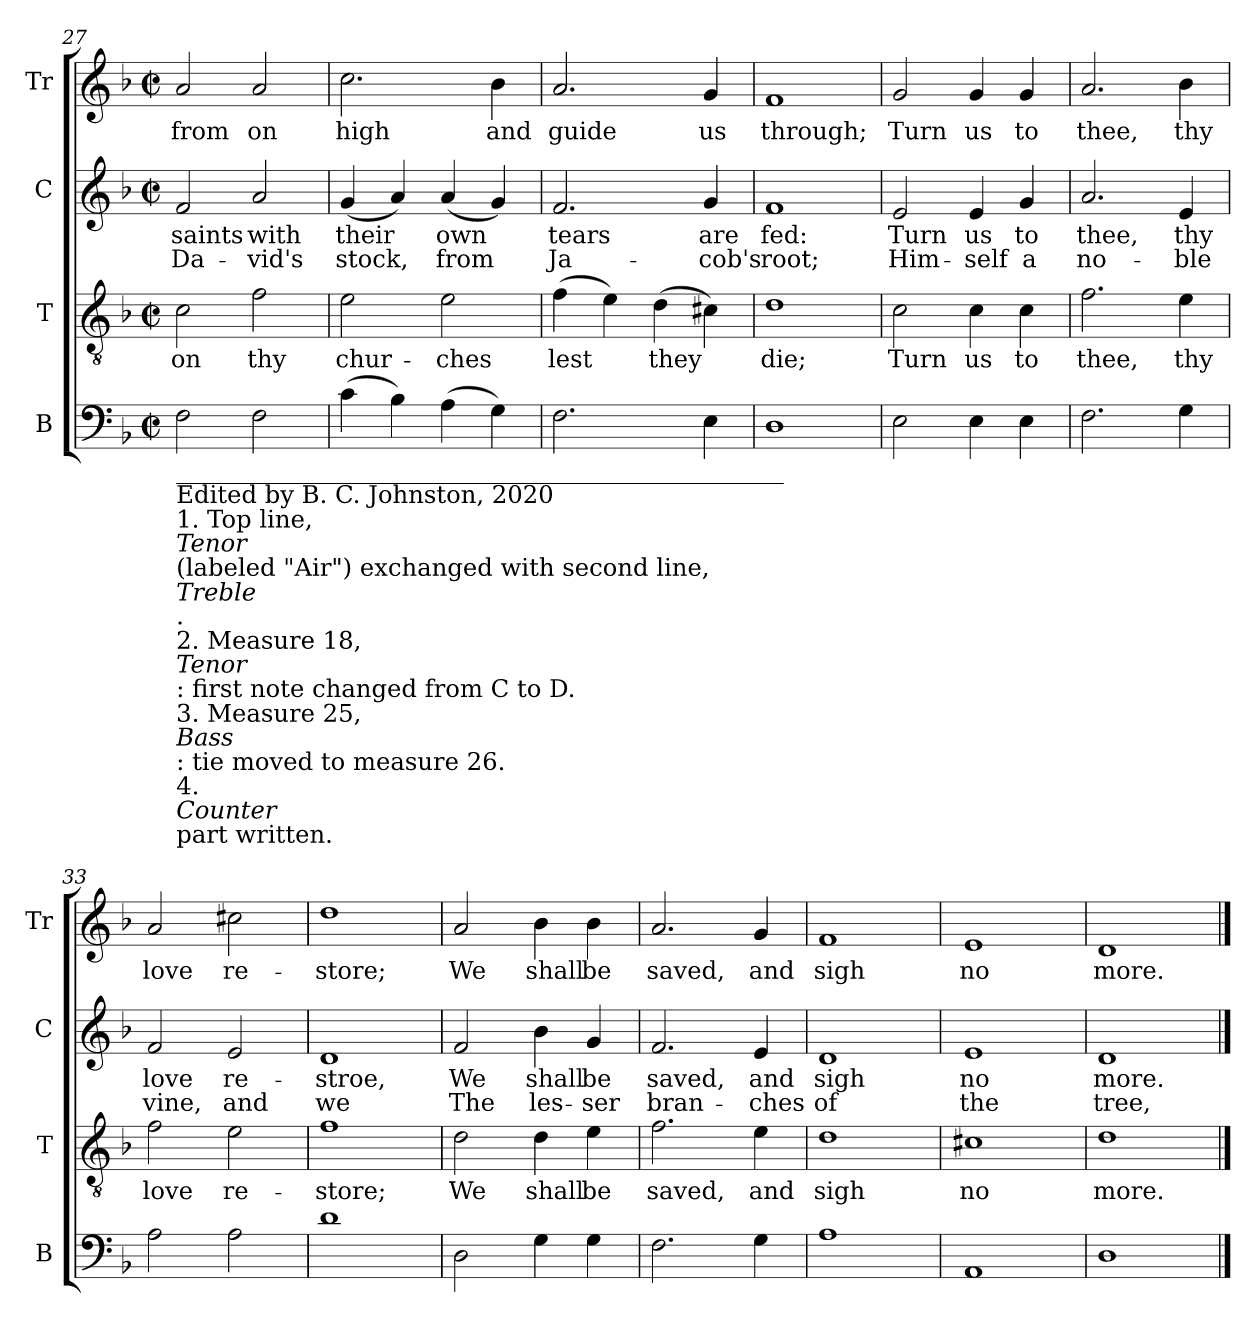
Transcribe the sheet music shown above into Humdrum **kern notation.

**kern	**kern	**text	**kern	**text	**text	**kern	**text
*part4	*part3	*part3	*part2	*part2	*part2	*part1	*part1
*staff4	*staff3	*staff3	*staff2	*staff2	*staff2	*staff1	*staff1
*I"B	*I"T	*	*I"C	*	*	*I"Tr	*
*I'B	*I'T	*	*I'C	*	*	*I'Tr	*
!!LO:LB:g=z
*clefF4	*clefGv2	*	*clefG2	*	*	*clefG2	*
*k[b-]	*k[b-]	*	*k[b-]	*	*	*k[b-]	*
*M2/2	*M2/2	*	*M2/2	*	*	*M2/2	*
*met(c|)	*met(c|)	*	*met(c|)	*	*	*met(c|)	*
=27	=27	=27	=27	=27	=27	=27	=27
!LO:TX:b:t=__________________________________________________	!	!	!	!	!	!	!
!LO:TX:b:t=Edited by B. C. Johnston, 2020	!	!	!	!	!	!	!
!LO:TX:b:t=1. Top line,	!	!	!	!	!	!	!
!LO:TX:b:i:t=Tenor	!	!	!	!	!	!	!
!LO:TX:b:t=(labeled "Air") exchanged with second line,	!	!	!	!	!	!	!
!LO:TX:b:i:t=Treble	!	!	!	!	!	!	!
!LO:TX:b:t=.	!	!	!	!	!	!	!
!LO:TX:b:t=2. Measure 18,	!	!	!	!	!	!	!
!LO:TX:b:i:t=Tenor	!	!	!	!	!	!	!
!LO:TX:b:t=&colon; first note changed from C to D.	!	!	!	!	!	!	!
!LO:TX:b:t=3. Measure 25,	!	!	!	!	!	!	!
!LO:TX:b:i:t=Bass	!	!	!	!	!	!	!
!LO:TX:b:t=&colon; tie moved to measure 26.	!	!	!	!	!	!	!
!LO:TX:b:t=4.	!	!	!	!	!	!	!
!LO:TX:b:i:t=Counter	!	!	!	!	!	!	!
!LO:TX:b:t=part written.	!	!	!	!	!	!	!
!	!	!LO:LY:b	!	!LO:LY:b	!LO:LY:b	!	!LO:LY:b
2F\	2c\	on	2f/	saints	Da-	2a/	from
!	!	!LO:LY:b	!	!LO:LY:b	!LO:LY:b	!	!LO:LY:b
2F\	2f\	thy	2a/	with	-vid's	2a/	on
=28	=28	=28	=28	=28	=28	=28	=28
!	!	!LO:LY:b	!	!LO:LY:b	!LO:LY:b	!	!LO:LY:b
(>4c\	2e\	chur-	(<4g/	their	stock,	2.cc\	high
4B-\)	.	.	4a/)	.	.	.	.
!	!	!LO:LY:b	!	!LO:LY:b	!LO:LY:b	!	!
(>4A\	2e\	-ches	(<4a/	own	from	.	.
!	!	!	!	!	!	!	!LO:LY:b
4G\)	.	.	4g/)	.	.	4b-\	and
=29	=29	=29	=29	=29	=29	=29	=29
!	!	!LO:LY:b	!	!LO:LY:b	!LO:LY:b	!	!LO:LY:b
2.F\	(>4f\	lest	2.f/	tears	Ja-	2.a/	guide
.	4e\)	.	.	.	.	.	.
!	!	!LO:LY:b	!	!	!	!	!
.	(>4d\	they	.	.	.	.	.
!	!	!	!	!LO:LY:b	!LO:LY:b	!	!LO:LY:b
4E\	4c#X\)	.	4g/	are	-cob's	4g/	us
=30	=30	=30	=30	=30	=30	=30	=30
!	!	!LO:LY:b	!	!LO:LY:b	!LO:LY:b	!	!LO:LY:b
1D	1d	die;	1f	fed:	root;	1f	through;
=31	=31	=31	=31	=31	=31	=31	=31
!	!	!LO:LY:b	!	!LO:LY:b	!LO:LY:b	!	!LO:LY:b
2E\	2c\	Turn	2e/	Turn	Him-	2g/	Turn
!	!	!LO:LY:b	!	!LO:LY:b	!LO:LY:b	!	!LO:LY:b
4E\	4c\	us	4e/	us	-self	4g/	us
!	!	!LO:LY:b	!	!LO:LY:b	!LO:LY:b	!	!LO:LY:b
4E\	4c\	to	4g/	to	a	4g/	to
=32	=32	=32	=32	=32	=32	=32	=32
!	!	!LO:LY:b	!	!LO:LY:b	!LO:LY:b	!	!LO:LY:b
2.F\	2.f\	thee,	2.a/	thee,	no-	2.a/	thee,
!	!	!LO:LY:b	!	!LO:LY:b	!LO:LY:b	!	!LO:LY:b
4G\	4e\	thy	4e/	thy	-ble	4b-\	thy
=33	=33	=33	=33	=33	=33	=33	=33
!	!	!LO:LY:b	!	!LO:LY:b	!LO:LY:b	!	!LO:LY:b
2A\	2f\	love	2f/	love	vine,	2a/	love
!	!	!LO:LY:b	!	!LO:LY:b	!LO:LY:b	!	!LO:LY:b
2A\	2e\	re-	2e/	re-	and	2cc#X\	re-
=34	=34	=34	=34	=34	=34	=34	=34
!	!	!LO:LY:b	!	!LO:LY:b	!LO:LY:b	!	!LO:LY:b
1d	1f	-store;	1d	-stroe,	we	1dd	-store;
=35	=35	=35	=35	=35	=35	=35	=35
!	!	!LO:LY:b	!	!LO:LY:b	!LO:LY:b	!	!LO:LY:b
2D\	2d\	We	2f/	We	The	2a/	We
!	!	!LO:LY:b	!	!LO:LY:b	!LO:LY:b	!	!LO:LY:b
4G\	4d\	shall	4b-\	shall	les-	4b-\	shall
!	!	!LO:LY:b	!	!LO:LY:b	!LO:LY:b	!	!LO:LY:b
4G\	4e\	be	4g/	be	-ser	4b-\	be
=36	=36	=36	=36	=36	=36	=36	=36
!	!	!LO:LY:b	!	!LO:LY:b	!LO:LY:b	!	!LO:LY:b
2.F\	2.f\	saved,	2.f/	saved,	bran-	2.a/	saved,
!	!	!LO:LY:b	!	!LO:LY:b	!LO:LY:b	!	!LO:LY:b
4G\	4e\	and	4e/	and	-ches	4g/	and
=37	=37	=37	=37	=37	=37	=37	=37
!	!	!LO:LY:b	!	!LO:LY:b	!LO:LY:b	!	!LO:LY:b
1A	1d	sigh	1d	sigh	of	1f	sigh
=38	=38	=38	=38	=38	=38	=38	=38
!	!	!LO:LY:b	!	!LO:LY:b	!LO:LY:b	!	!LO:LY:b
1AA	1c#X	no	1e	no	the	1e	no
=39	=39	=39	=39	=39	=39	=39	=39
!	!	!LO:LY:b	!	!LO:LY:b	!LO:LY:b	!	!LO:LY:b
1D	1d	more.	1d	more.	tree,	1d	more.
==	==	==	==	==	==	==	==
*-	*-	*-	*-	*-	*-	*-	*-
